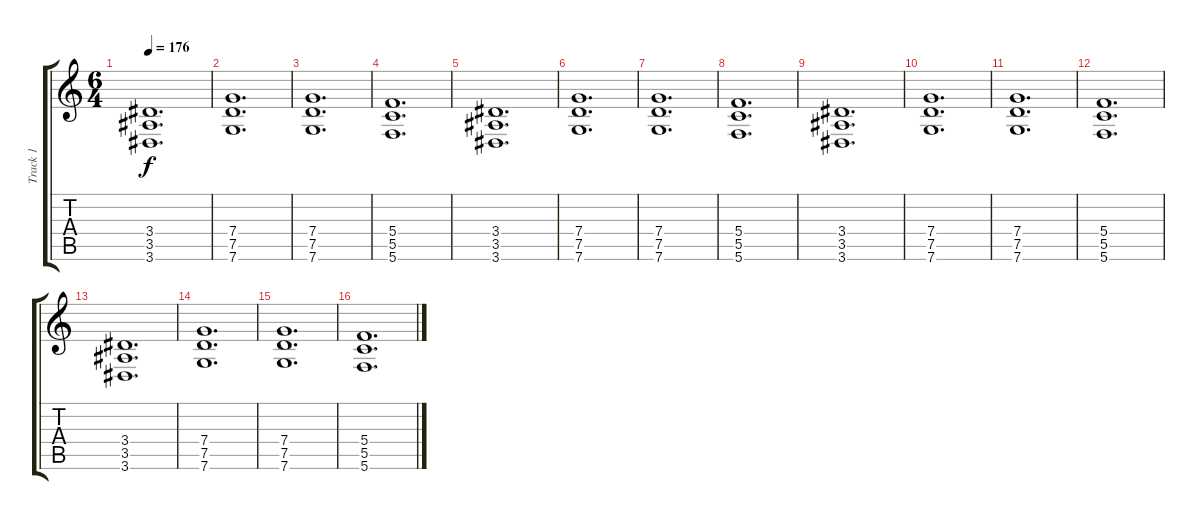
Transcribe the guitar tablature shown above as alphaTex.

\track ("Track 1" "Track 1") {instrument distortionguitar}
\staff {score tabs}
\tuning (D4 A3 F3 C3 G2 C2) {hide}
\ts (6 4)
\tempo 176
\clef g2
\ks c
(3.4 3.5 3.6).1{d dy f} |
(7.4 7.5 7.6).1{d volume 13} |
(7.4 7.5 7.6).1{d} |
(5.4 5.5 5.6).1{d} |
(3.4 3.5 3.6).1{d} |
(7.4 7.5 7.6).1{d volume 13} |
(7.4 7.5 7.6).1{d} |
(5.4 5.5 5.6).1{d} |
(3.4 3.5 3.6).1{d} |
(7.4 7.5 7.6).1{d volume 13} |
(7.4 7.5 7.6).1{d} |
(5.4 5.5 5.6).1{d} |
(3.4 3.5 3.6).1{d} |
(7.4 7.5 7.6).1{d volume 13} |
(7.4 7.5 7.6).1{d} |
(5.4 5.5 5.6).1{d}
